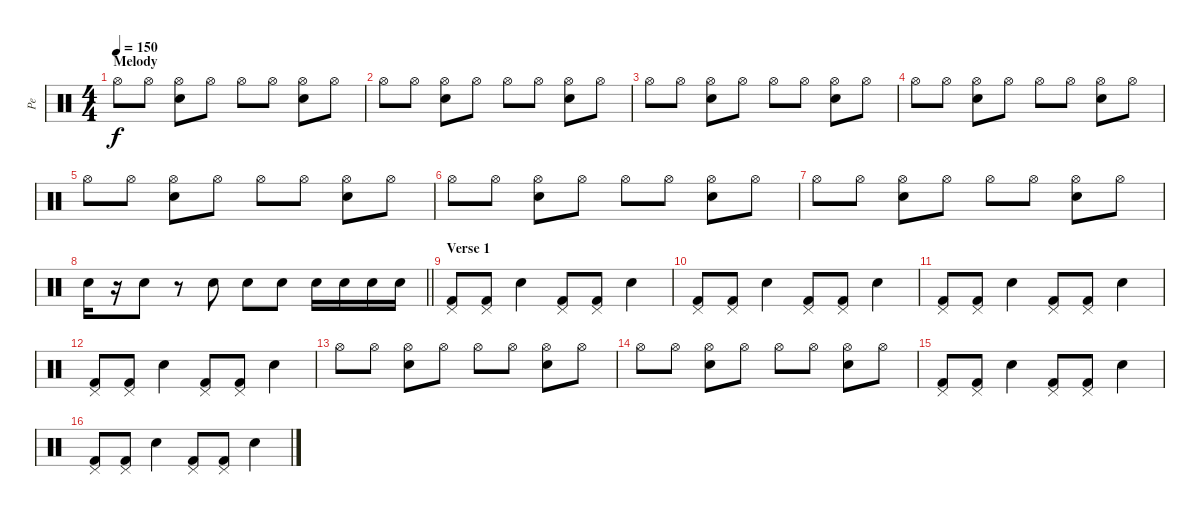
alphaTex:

\track ("Pe" "Pe") {instrument percussion}
\staff {score}
\articulation defaults
\ts (4 4)
\section ("" "Melody")
\tempo 150
\clef neutral
\ks c "Hi-Hat (open)".8{dy f} "Hi-Hat (open)".8
("Electric Snare (hit)" "Hi-Hat (open)").8 "Hi-Hat (open)".8 "Hi-Hat (open)".8 "Hi-Hat (open)".8 ("Electric Snare (hit)" "Hi-Hat (open)").8 "Hi-Hat (open)".8 |
"Hi-Hat (open)".8 "Hi-Hat (open)".8 ("Electric Snare (hit)" "Hi-Hat (open)").8 "Hi-Hat (open)".8 "Hi-Hat (open)".8 "Hi-Hat (open)".8 ("Electric Snare (hit)" "Hi-Hat (open)").8 "Hi-Hat (open)".8 |
"Hi-Hat (open)".8 "Hi-Hat (open)".8 ("Electric Snare (hit)" "Hi-Hat (open)").8 "Hi-Hat (open)".8 "Hi-Hat (open)".8 "Hi-Hat (open)".8 ("Electric Snare (hit)" "Hi-Hat (open)").8 "Hi-Hat (open)".8 |
"Hi-Hat (open)".8 "Hi-Hat (open)".8 ("Electric Snare (hit)" "Hi-Hat (open)").8 "Hi-Hat (open)".8 "Hi-Hat (open)".8 "Hi-Hat (open)".8 ("Electric Snare (hit)" "Hi-Hat (open)").8 "Hi-Hat (open)".8 |
"Hi-Hat (open)".8 "Hi-Hat (open)".8 ("Electric Snare (hit)" "Hi-Hat (open)").8 "Hi-Hat (open)".8 "Hi-Hat (open)".8 "Hi-Hat (open)".8 ("Electric Snare (hit)" "Hi-Hat (open)").8 "Hi-Hat (open)".8 |
"Hi-Hat (open)".8 "Hi-Hat (open)".8 ("Electric Snare (hit)" "Hi-Hat (open)").8 "Hi-Hat (open)".8 "Hi-Hat (open)".8 "Hi-Hat (open)".8 ("Electric Snare (hit)" "Hi-Hat (open)").8 "Hi-Hat (open)".8 |
"Hi-Hat (open)".8 "Hi-Hat (open)".8 ("Electric Snare (hit)" "Hi-Hat (open)").8 "Hi-Hat (open)".8 "Hi-Hat (open)".8 "Hi-Hat (open)".8 ("Electric Snare (hit)" "Hi-Hat (open)").8 "Hi-Hat (open)".8 |
\barLineRight lightlight "Electric Snare (hit)".16
r.16 "Electric Snare (hit)".8 r.8 "Electric Snare (hit)".8 "Electric Snare (hit)".8 "Electric Snare (hit)".8 "Electric Snare (hit)".16 "Electric Snare (hit)".16 "Electric Snare (hit)".16 "Electric Snare (hit)".16 |
\section ("" "Verse 1")
("Kick (hit) 2" "Pedal Hi-Hat (hit)").8 ("Kick (hit) 2" "Pedal Hi-Hat (hit)").8 "Electric Snare (hit)".4 ("Kick (hit) 2" "Pedal Hi-Hat (hit)").8 ("Kick (hit) 2" "Pedal Hi-Hat (hit)").8 "Electric Snare (hit)".4 |
("Kick (hit) 2" "Pedal Hi-Hat (hit)").8 ("Kick (hit) 2" "Pedal Hi-Hat (hit)").8 "Electric Snare (hit)".4 ("Kick (hit) 2" "Pedal Hi-Hat (hit)").8 ("Kick (hit) 2" "Pedal Hi-Hat (hit)").8 "Electric Snare (hit)".4 |
("Kick (hit) 2" "Pedal Hi-Hat (hit)").8 ("Kick (hit) 2" "Pedal Hi-Hat (hit)").8 "Electric Snare (hit)".4 ("Kick (hit) 2" "Pedal Hi-Hat (hit)").8 ("Kick (hit) 2" "Pedal Hi-Hat (hit)").8 "Electric Snare (hit)".4 |
("Kick (hit) 2" "Pedal Hi-Hat (hit)").8 ("Kick (hit) 2" "Pedal Hi-Hat (hit)").8 "Electric Snare (hit)".4 ("Kick (hit) 2" "Pedal Hi-Hat (hit)").8 ("Kick (hit) 2" "Pedal Hi-Hat (hit)").8 "Electric Snare (hit)".4 |
"Hi-Hat (open)".8 "Hi-Hat (open)".8 ("Electric Snare (hit)" "Hi-Hat (open)").8 "Hi-Hat (open)".8 "Hi-Hat (open)".8 "Hi-Hat (open)".8 ("Electric Snare (hit)" "Hi-Hat (open)").8 "Hi-Hat (open)".8 |
"Hi-Hat (open)".8 "Hi-Hat (open)".8 ("Electric Snare (hit)" "Hi-Hat (open)").8 "Hi-Hat (open)".8 "Hi-Hat (open)".8 "Hi-Hat (open)".8 ("Electric Snare (hit)" "Hi-Hat (open)").8 "Hi-Hat (open)".8 |
("Kick (hit) 2" "Pedal Hi-Hat (hit)").8 ("Kick (hit) 2" "Pedal Hi-Hat (hit)").8 "Electric Snare (hit)".4 ("Kick (hit) 2" "Pedal Hi-Hat (hit)").8 ("Kick (hit) 2" "Pedal Hi-Hat (hit)").8 "Electric Snare (hit)".4 |
("Kick (hit) 2" "Pedal Hi-Hat (hit)").8 ("Kick (hit) 2" "Pedal Hi-Hat (hit)").8 "Electric Snare (hit)".4 ("Kick (hit) 2" "Pedal Hi-Hat (hit)").8 ("Kick (hit) 2" "Pedal Hi-Hat (hit)").8 "Electric Snare (hit)".4
